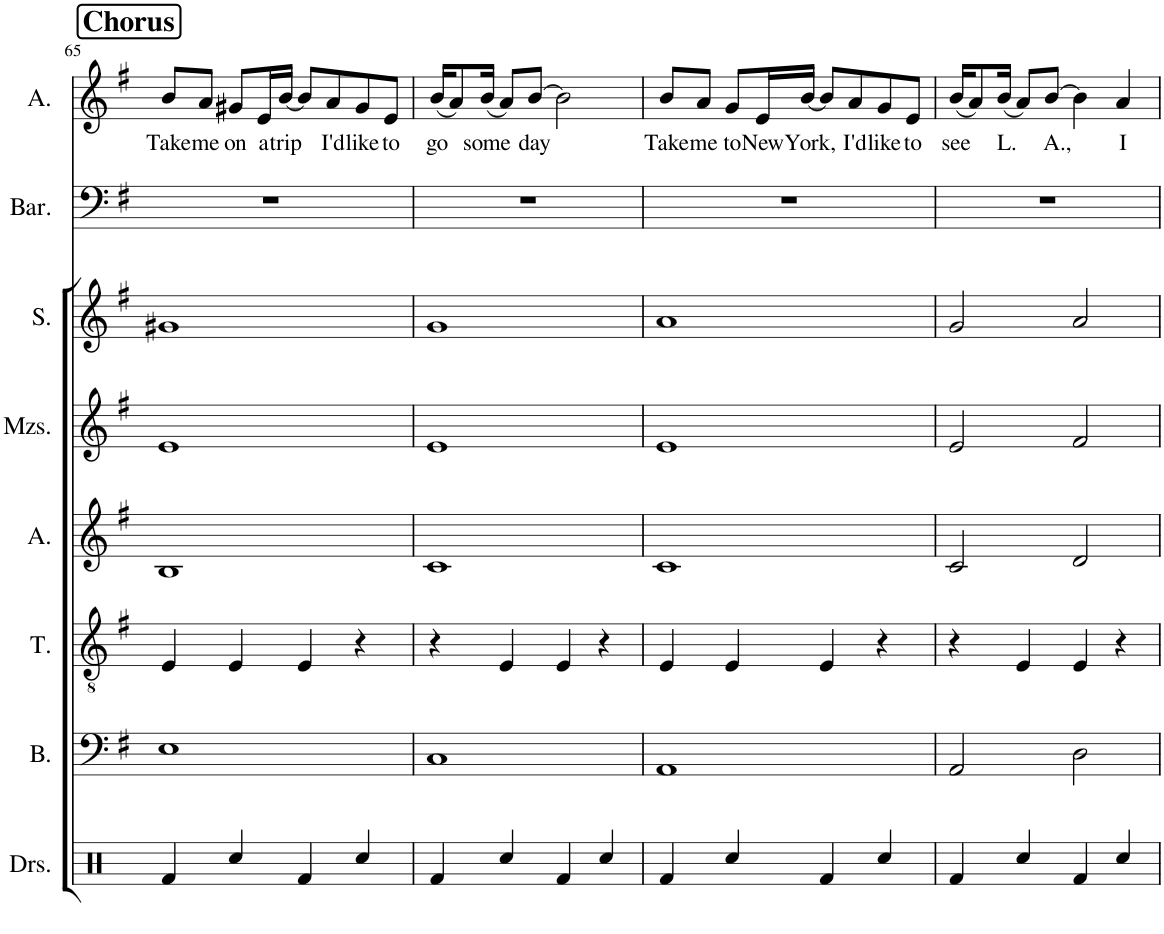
**kern	**kern	**kern	**kern	**kern	**kern	**kern	**kern	**text
*part8	*part7	*part6	*part5	*part4	*part3	*part2	*part1	*part1
*staff8	*staff7	*staff6	*staff5	*staff4	*staff3	*staff2	*staff1	*staff1
*I"Drumset	*I"Bass	*I"Tenor	*I"Alto	*I"Mezzo-soprano	*I"Soprano	*I"Baritone	*I"Alto	*
*I'Drs.	*I'B.	*I'T.	*I'A.	*I'Mzs.	*I'S.	*I'Bar.	*I'A.	*
!!LO:PB:g=z
*clefX	*clefF4	*clefGv2	*clefG2	*clefG2	*clefG2	*clefF4	*clefG2	*
*k[]	*k[f#]	*k[f#]	*k[f#]	*k[f#]	*k[f#]	*k[f#]	*k[f#]	*
*M4/4	*M4/4	*M4/4	*M4/4	*M4/4	*M4/4	*M4/4	*M4/4	*
!!LO:REH:place=s1:a:B:cj:fs=14:t=Chorus
=65	=65	=65	=65	=65	=65	=65	=65	=65
!	!	!	!	!	!	!	!	!LO:LY:b
4Rf/	1E	4E/	1B	1e	1g#X	1r	8b/L	Take
!	!	!	!	!	!	!	!	!LO:LY:b
.	.	.	.	.	.	.	8a/J	me
!	!	!	!	!	!	!	!	!LO:LY:b
4Rcc/	.	4E/	.	.	.	.	8g#X/L	on
!	!	!	!	!	!	!	!	!LO:LY:b
.	.	.	.	.	.	.	16e/L	a
!	!	!	!	!	!	!	!	!LO:LY:b
.	.	.	.	.	.	.	[16b/JJ	trip
4Rf/	.	4E/	.	.	.	.	8b/L]	.
!	!	!	!	!	!	!	!	!LO:LY:b
.	.	.	.	.	.	.	8a/	I'd
!	!	!	!	!	!	!	!	!LO:LY:b
4Rcc/	.	4r	.	.	.	.	8g#/	like
!	!	!	!	!	!	!	!	!LO:LY:b
.	.	.	.	.	.	.	8e/J	to
=66	=66	=66	=66	=66	=66	=66	=66	=66
!	!	!	!	!	!	!	!	!LO:LY:b
4Rf/	1C	4r	1c	1e	1g	1r	(16b/KL	go
.	.	.	.	.	.	.	8a/)	.
!	!	!	!	!	!	!	!	!LO:LY:b
.	.	.	.	.	.	.	(16b/Jk	some
4Rcc/	.	4E/	.	.	.	.	8a/L)	.
!	!	!	!	!	!	!	!	!LO:LY:b
.	.	.	.	.	.	.	[8b/J	day
4Rf/	.	4E/	.	.	.	.	2b\]	.
4Rcc/	.	4r	.	.	.	.	.	.
=67	=67	=67	=67	=67	=67	=67	=67	=67
!	!	!	!	!	!	!	!	!LO:LY:b
4Rf/	1AA	4E/	1c	1e	1a	1r	8b/L	Take
!	!	!	!	!	!	!	!	!LO:LY:b
.	.	.	.	.	.	.	8a/J	me
!	!	!	!	!	!	!	!	!LO:LY:b
4Rcc/	.	4E/	.	.	.	.	8g/L	to
!	!	!	!	!	!	!	!	!LO:LY:b
.	.	.	.	.	.	.	16e/L	New
!	!	!	!	!	!	!	!	!LO:LY:b
.	.	.	.	.	.	.	[16b/JJ	York,
4Rf/	.	4E/	.	.	.	.	8b/L]	.
!	!	!	!	!	!	!	!	!LO:LY:b
.	.	.	.	.	.	.	8a/	I'd
!	!	!	!	!	!	!	!	!LO:LY:b
4Rcc/	.	4r	.	.	.	.	8g/	like
!	!	!	!	!	!	!	!	!LO:LY:b
.	.	.	.	.	.	.	8e/J	to
=68	=68	=68	=68	=68	=68	=68	=68	=68
!	!	!	!	!	!	!	!	!LO:LY:b
4Rf/	2AA/	4r	2c/	2e/	2g/	1r	(16b/KL	see
.	.	.	.	.	.	.	8a/)	.
!	!	!	!	!	!	!	!	!LO:LY:b
.	.	.	.	.	.	.	(16b/Jk	L.
4Rcc/	.	4E/	.	.	.	.	8a/L)	.
!	!	!	!	!	!	!	!	!LO:LY:b
.	.	.	.	.	.	.	[8b/J	A.,
4Rf/	2D\	4E/	2d/	2f#/	2a/	.	4b\]	.
!	!	!	!	!	!	!	!	!LO:LY:b
4Rcc/	.	4r	.	.	.	.	4a/	I
=	=	=	=	=	=	=	=	=
*-	*-	*-	*-	*-	*-	*-	*-	*-
